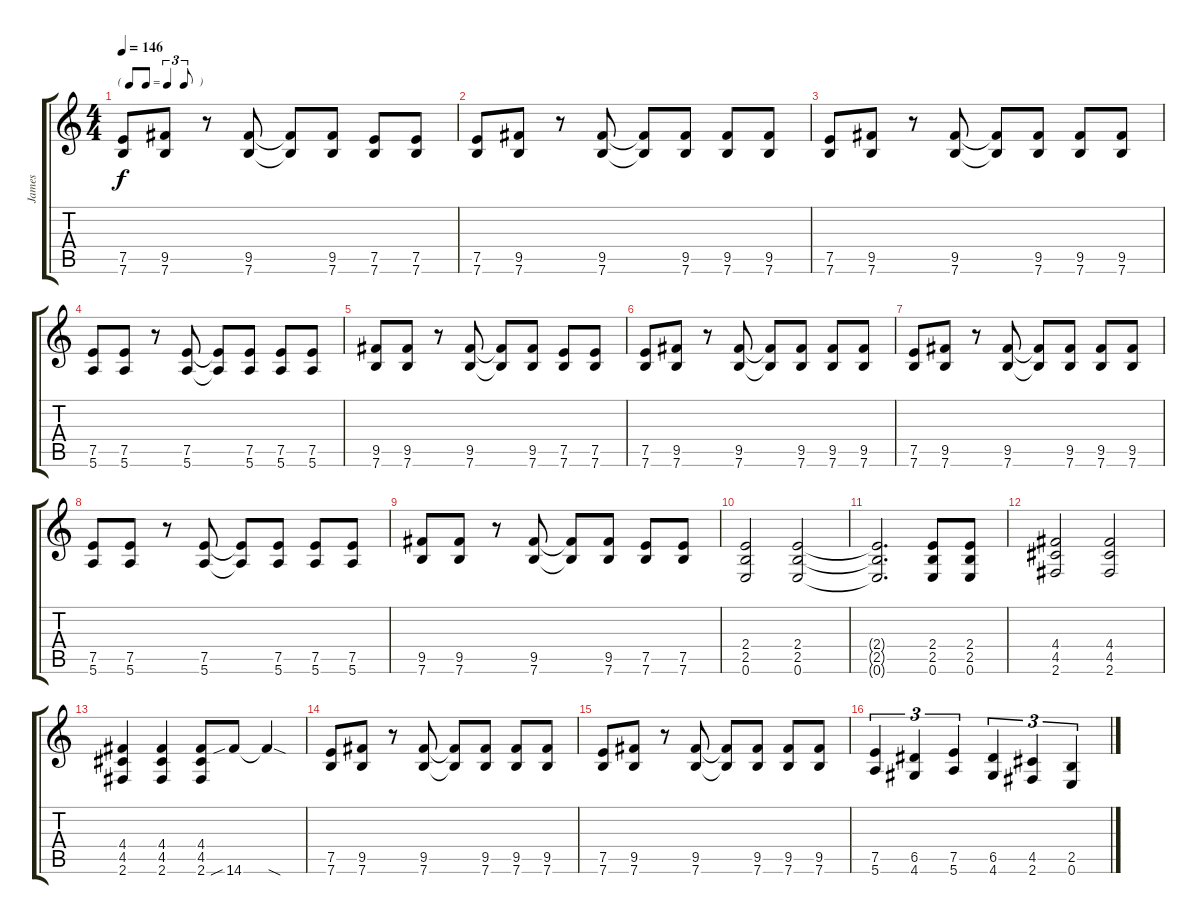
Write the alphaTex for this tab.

\track ("James" "James") {instrument overdrivenguitar}
\staff {score tabs}
\tuning (E4 B3 G3 D3 A2 E2) {hide}
\ts (4 4)
\tf triplet8th
\tempo 146
\clef g2
\ks c
(7.5 7.6).8{dy f} (9.5 7.6).8 r.8 (9.5 7.6).8 (9.5{t} 7.6{t}).8 (9.5 7.6).8 (7.5 7.6).8 (7.5 7.6).8 |
(7.5 7.6).8 (9.5 7.6).8 r.8 (9.5 7.6).8 (9.5{t} 7.6{t}).8 (9.5 7.6).8 (9.5 7.6).8 (9.5 7.6).8 |
(7.5 7.6).8 (9.5 7.6).8 r.8 (9.5 7.6).8 (9.5{t} 7.6{t}).8 (9.5 7.6).8 (9.5 7.6).8 (9.5 7.6).8 |
(7.5 5.6).8 (7.5 5.6).8 r.8 (7.5 5.6).8 (7.5{t} 5.6{t}).8 (7.5 5.6).8 (7.5 5.6).8 (7.5 5.6).8 |
(9.5 7.6).8 (9.5 7.6).8 r.8 (9.5 7.6).8 (9.5{t} 7.6{t}).8 (9.5 7.6).8 (7.5 7.6).8 (7.5 7.6).8 |
(7.5 7.6).8 (9.5 7.6).8 r.8 (9.5 7.6).8 (9.5{t} 7.6{t}).8 (9.5 7.6).8 (9.5 7.6).8 (9.5 7.6).8 |
(7.5 7.6).8 (9.5 7.6).8 r.8 (9.5 7.6).8 (9.5{t} 7.6{t}).8 (9.5 7.6).8 (9.5 7.6).8 (9.5 7.6).8 |
(7.5 5.6).8 (7.5 5.6).8 r.8 (7.5 5.6).8 (7.5{t} 5.6{t}).8 (7.5 5.6).8 (7.5 5.6).8 (7.5 5.6).8 |
(9.5 7.6).8 (9.5 7.6).8 r.8 (9.5 7.6).8 (9.5{t} 7.6{t}).8 (9.5 7.6).8 (7.5 7.6).8 (7.5 7.6).8 |
(2.4 2.5 0.6).2 (2.4 2.5 0.6).2 |
(2.4{t} 2.5{t} 0.6{t}).2{d} (2.4 2.5 0.6).8 (2.4 2.5 0.6).8 |
(4.4 4.5 2.6).2 (4.4 4.5 2.6).2 |
(4.4 4.5 2.6).4 (4.4 4.5 2.6).4 (4.4 4.5 2.6).8 14.6{sib}.8 14.6{sod t}.4 |
(7.5 7.6).8 (9.5 7.6).8 r.8 (9.5 7.6).8 (9.5{t} 7.6{t}).8 (9.5 7.6).8 (9.5 7.6).8 (9.5 7.6).8 |
(7.5 7.6).8 (9.5 7.6).8 r.8 (9.5 7.6).8 (9.5{t} 7.6{t}).8 (9.5 7.6).8 (9.5 7.6).8 (9.5 7.6).8 |
(7.5 5.6).4{tu (3 2)} (6.5 4.6).4{tu (3 2)} (7.5 5.6).4{tu (3 2)} (6.5 4.6).4{tu (3 2)} (4.5 2.6).4{tu (3 2)} (2.5 0.6).4{tu (3 2)}
